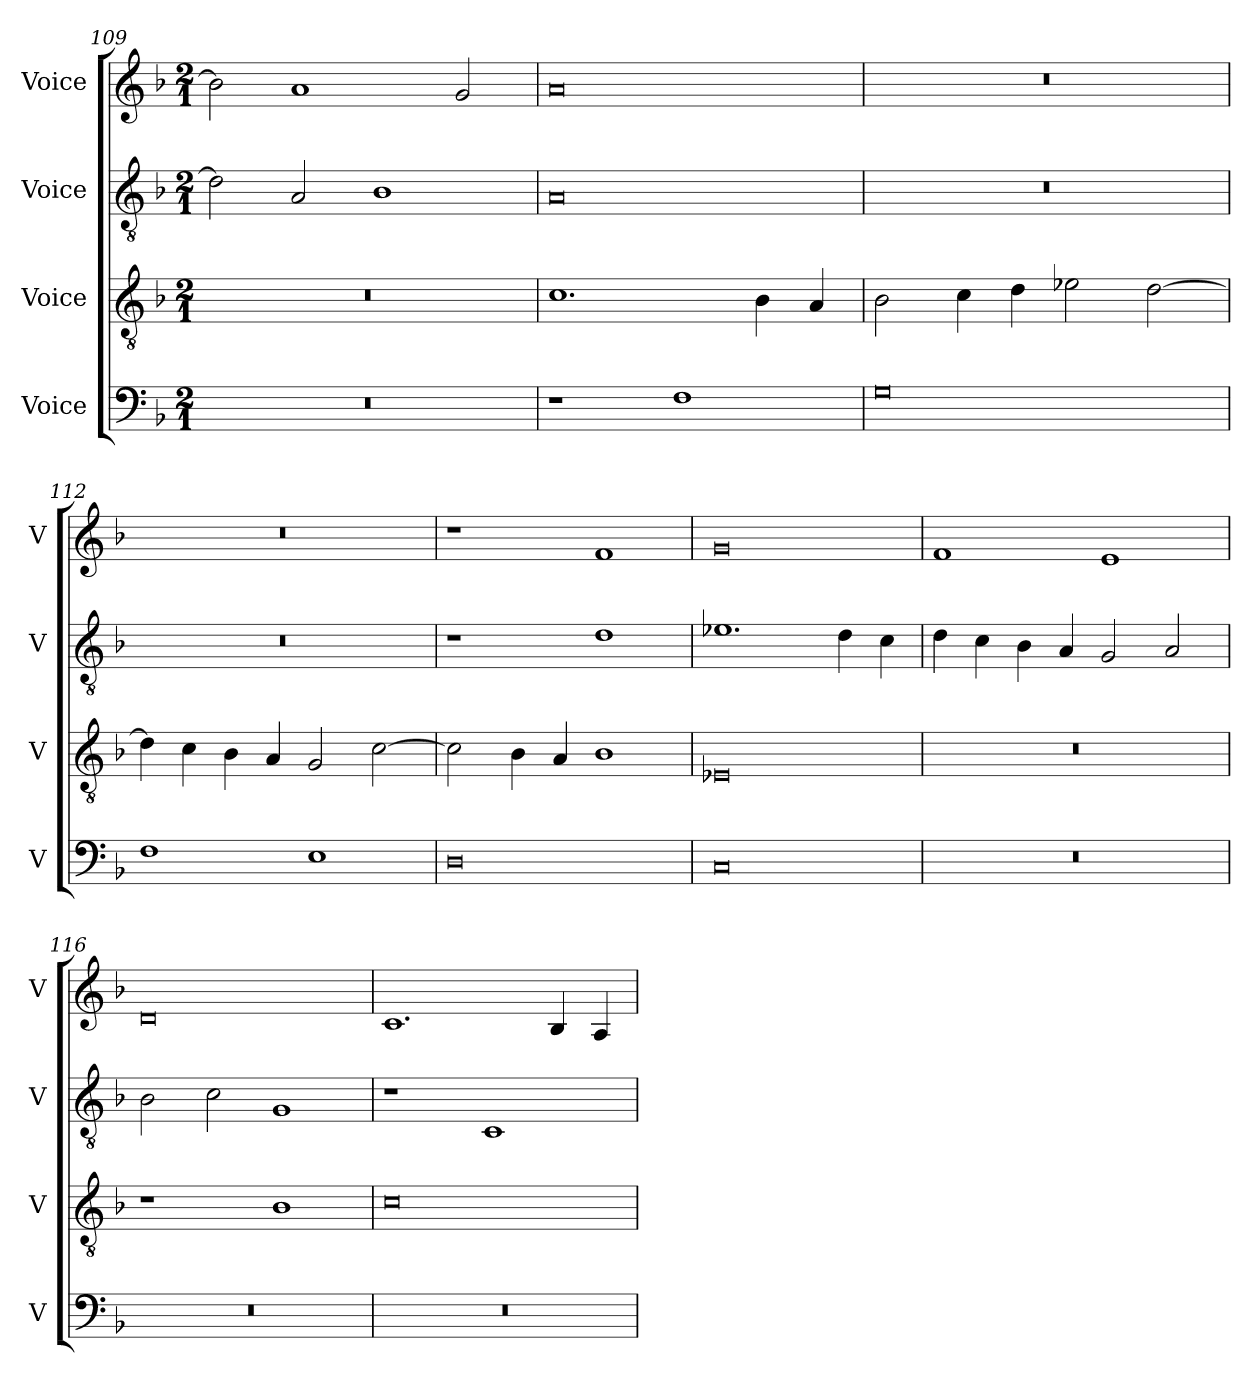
**kern	**kern	**kern	**kern
*part4	*part3	*part2	*part1
*staff4	*staff3	*staff2	*staff1
*I"Voice	*I"Voice	*I"Voice	*I"Voice
*I'V	*I'V	*I'V	*I'V
*clefF4	*clefGv2	*clefGv2	*clefG2
*k[b-]	*k[b-]	*k[b-]	*k[b-]
*M2/1	*M2/1	*M2/1	*M2/1
=109	=109	=109	=109
0r	0r	2d\]	2b-\]
.	.	2A/	1a
.	.	1B-	.
.	.	.	2g/
!!LO:LB:g=z
=110	=110	=110	=110
1r	1.c	0A	0a
1F	.	.	.
.	4B-\	.	.
.	4A/	.	.
=111	=111	=111	=111
0G	2B-\	0r	0r
.	4c\	.	.
.	4d\	.	.
.	2e-X\	.	.
.	[2d\	.	.
=112	=112	=112	=112
1F	4d\]	0r	0r
.	4c\	.	.
.	4B-\	.	.
.	4A/	.	.
1E	2G/	.	.
.	[2c\	.	.
=113	=113	=113	=113
0D	2c\]	1r	1r
.	4B-\	.	.
.	4A/	.	.
.	1B-	1d	1f
!!LO:LB:g=z
=114	=114	=114	=114
0C	0E-X	1.e-X	0g
.	.	4d\	.
.	.	4c\	.
=115	=115	=115	=115
0r	0r	4d\	1f
.	.	4c\	.
.	.	4B-\	.
.	.	4A/	.
.	.	2G/	1e
.	.	2A/	.
=116	=116	=116	=116
0r	1r	2B-\	0d
.	.	2c\	.
.	1B-	1G	.
=117	=117	=117	=117
0r	0c	1r	1.c
.	.	1C	.
.	.	.	4B-/
.	.	.	4A/
=	=	=	=
*-	*-	*-	*-
